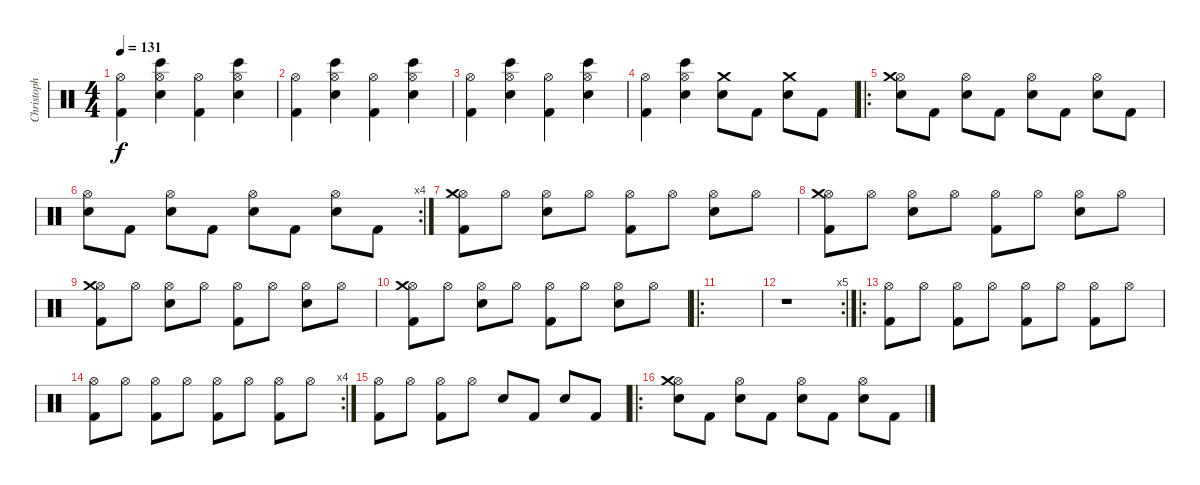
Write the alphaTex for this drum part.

\track ("Christoph Schneider" "Christoph ") {instrument percussion}
\staff {score}
\articulation defaults
\ts (4 4)
\tempo 131
\clef neutral
\ks c
("Kick (hit) 2" "Hi-Hat (open)").4{dy f} ("Snare (hit) 2" "Hi-Hat (open)" "Bongo High (hit)").4 ("Kick (hit) 2" "Hi-Hat (open)").4 ("Snare (hit) 2" "Hi-Hat (open)" "Bongo High (hit)").4 |
("Kick (hit) 2" "Hi-Hat (open)").4 ("Snare (hit) 2" "Hi-Hat (open)" "Bongo High (hit)").4 ("Kick (hit) 2" "Hi-Hat (open)").4 ("Snare (hit) 2" "Hi-Hat (open)" "Bongo High (hit)").4 |
("Kick (hit) 2" "Hi-Hat (open)").4 ("Snare (hit) 2" "Hi-Hat (open)" "Bongo High (hit)").4 ("Kick (hit) 2" "Hi-Hat (open)").4 ("Snare (hit) 2" "Hi-Hat (open)" "Bongo High (hit)").4 |
("Kick (hit) 2" "Hi-Hat (open)").4 ("Snare (hit) 2" "Hi-Hat (open)" "Bongo High (hit)").4 ("Snare (hit) 2" "Crash medium (hit)").8 "Kick (hit) 2".8 ("Snare (hit) 2" "Crash medium (hit)").8 "Kick (hit) 2".8 |
\ro
("Snare (hit) 2" "Hi-Hat (open)" "Crash medium (hit)").8 "Kick (hit) 2".8 ("Snare (hit) 2" "Hi-Hat (open)").8 "Kick (hit) 2".8 ("Snare (hit) 2" "Hi-Hat (open)").8 "Kick (hit) 2".8 ("Snare (hit) 2" "Hi-Hat (open)").8 "Kick (hit) 2".8 |
\rc 4
("Snare (hit) 2" "Hi-Hat (open)").8 "Kick (hit) 2".8 ("Snare (hit) 2" "Hi-Hat (open)").8 "Kick (hit) 2".8 ("Snare (hit) 2" "Hi-Hat (open)").8 "Kick (hit) 2".8 ("Snare (hit) 2" "Hi-Hat (open)").8 "Kick (hit) 2".8 |
("Hi-Hat (open)" "Kick (hit) 2" "Crash medium (hit)").8 "Hi-Hat (open)".8 ("Hi-Hat (open)" "Snare (hit) 2").8 "Hi-Hat (open)".8 ("Hi-Hat (open)" "Kick (hit) 2").8 "Hi-Hat (open)".8 ("Hi-Hat (open)" "Snare (hit) 2").8 "Hi-Hat (open)".8 |
("Hi-Hat (open)" "Kick (hit) 2" "Crash medium (hit)").8 "Hi-Hat (open)".8 ("Hi-Hat (open)" "Snare (hit) 2").8 "Hi-Hat (open)".8 ("Hi-Hat (open)" "Kick (hit) 2").8 "Hi-Hat (open)".8 ("Hi-Hat (open)" "Snare (hit) 2").8 "Hi-Hat (open)".8 |
("Hi-Hat (open)" "Kick (hit) 2" "Crash medium (hit)").8 "Hi-Hat (open)".8 ("Hi-Hat (open)" "Snare (hit) 2").8 "Hi-Hat (open)".8 ("Hi-Hat (open)" "Kick (hit) 2").8 "Hi-Hat (open)".8 ("Hi-Hat (open)" "Snare (hit) 2").8 "Hi-Hat (open)".8 |
("Hi-Hat (open)" "Kick (hit) 2" "Crash medium (hit)").8 "Hi-Hat (open)".8 ("Hi-Hat (open)" "Snare (hit) 2").8 "Hi-Hat (open)".8 ("Hi-Hat (open)" "Kick (hit) 2").8 "Hi-Hat (open)".8 ("Hi-Hat (open)" "Snare (hit) 2").8 "Hi-Hat (open)".8 |
\ro
|
\rc 5
r.1 |
\ro
("Hi-Hat (open)" "Kick (hit) 2").8 "Hi-Hat (open)".8 ("Hi-Hat (open)" "Kick (hit) 2").8 "Hi-Hat (open)".8 ("Hi-Hat (open)" "Kick (hit) 2").8 "Hi-Hat (open)".8 ("Hi-Hat (open)" "Kick (hit) 2").8 "Hi-Hat (open)".8 |
\rc 4
("Hi-Hat (open)" "Kick (hit) 2").8 "Hi-Hat (open)".8 ("Hi-Hat (open)" "Kick (hit) 2").8 "Hi-Hat (open)".8 ("Hi-Hat (open)" "Kick (hit) 2").8 "Hi-Hat (open)".8 ("Hi-Hat (open)" "Kick (hit) 2").8 "Hi-Hat (open)".8 |
("Hi-Hat (open)" "Kick (hit) 2").8 "Hi-Hat (open)".8 ("Hi-Hat (open)" "Kick (hit) 2").8 "Hi-Hat (open)".8 "Snare (hit) 2".8 "Kick (hit) 2".8 "Snare (hit) 2".8 "Kick (hit) 2".8 |
\ro
("Snare (hit) 2" "Hi-Hat (open)" "Crash medium (hit)").8 "Kick (hit) 2".8 ("Snare (hit) 2" "Hi-Hat (open)").8 "Kick (hit) 2".8 ("Snare (hit) 2" "Hi-Hat (open)").8 "Kick (hit) 2".8 ("Snare (hit) 2" "Hi-Hat (open)").8 "Kick (hit) 2".8
